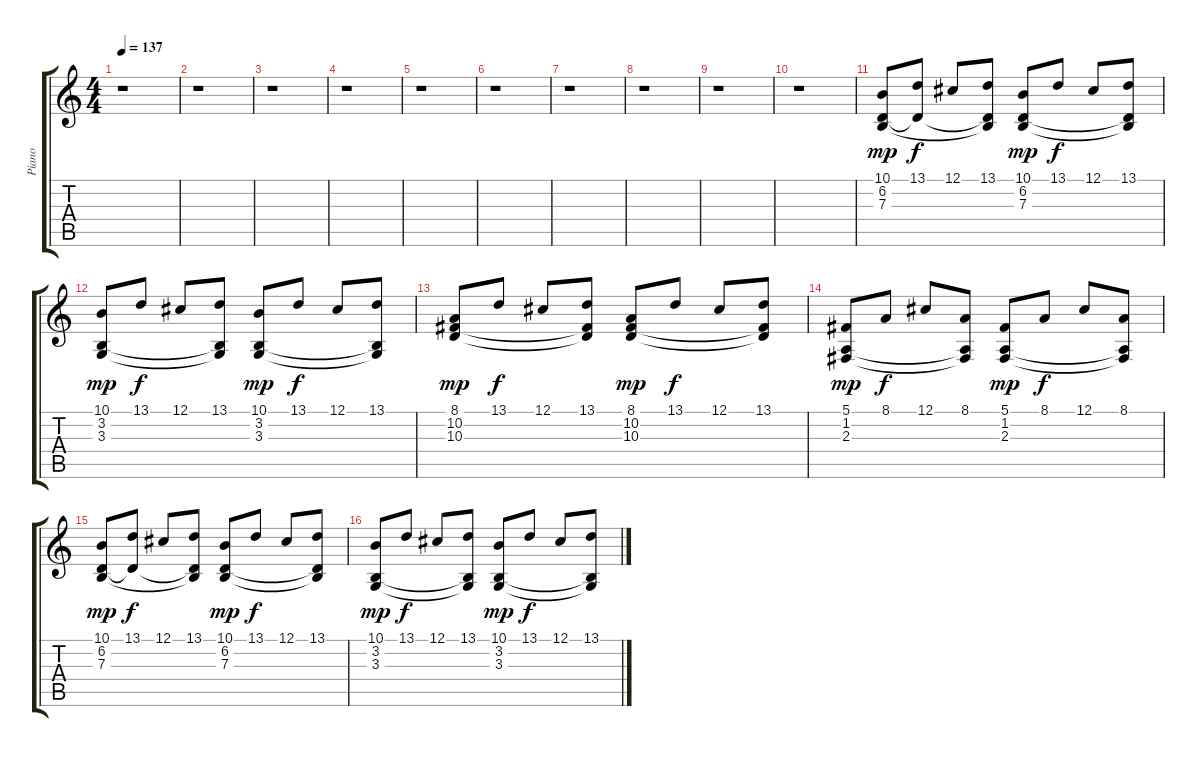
\track ("Piano" "Piano") {instrument acousticgrandpiano}
\staff {score tabs}
\tuning (Db4 Ab3 E3 B2 Gb2 B1) {hide}
\ts (4 4)
\tempo 137
\clef g2
\ks c
r.1{dy mp} |
r.1 |
r.1 |
r.1 |
r.1 |
r.1 |
r.1 |
r.1 |
r.1 |
r.1 |
(10.1 6.2 7.3).8 (13.1 6.2{t}).8{dy f} 12.1.8 (13.1 6.2{t} 7.3{t}).8 (10.1 6.2 7.3).8{dy mp} 13.1.8{dy f} 12.1.8 (13.1 6.2{t} 7.3{t}).8 |
(10.1 3.2 3.3).8{dy mp} 13.1.8{dy f} 12.1.8 (13.1 3.2{t} 3.3{t}).8 (10.1 3.2 3.3).8{dy mp} 13.1.8{dy f} 12.1.8 (13.1 3.2{t} 3.3{t}).8 |
(8.1 10.2 10.3).8{dy mp} 13.1.8{dy f} 12.1.8 (13.1 10.2{t} 10.3{t}).8 (8.1 10.2 10.3).8{dy mp} 13.1.8{dy f} 12.1.8 (13.1 10.2{t} 10.3{t}).8 |
(5.1 1.2 2.3).8{dy mp} 8.1.8{dy f} 12.1.8 (8.1 1.2{t} 2.3{t}).8 (5.1 1.2 2.3).8{dy mp} 8.1.8{dy f} 12.1.8 (8.1 1.2{t} 2.3{t}).8 |
(10.1 6.2 7.3).8{dy mp} (13.1 6.2{t}).8{dy f} 12.1.8 (13.1 6.2{t} 7.3{t}).8 (10.1 6.2 7.3).8{dy mp} 13.1.8{dy f} 12.1.8 (13.1 6.2{t} 7.3{t}).8 |
(10.1 3.2 3.3).8{dy mp} 13.1.8{dy f} 12.1.8 (13.1 3.2{t} 3.3{t}).8 (10.1 3.2 3.3).8{dy mp} 13.1.8{dy f} 12.1.8 (13.1 3.2{t} 3.3{t}).8
